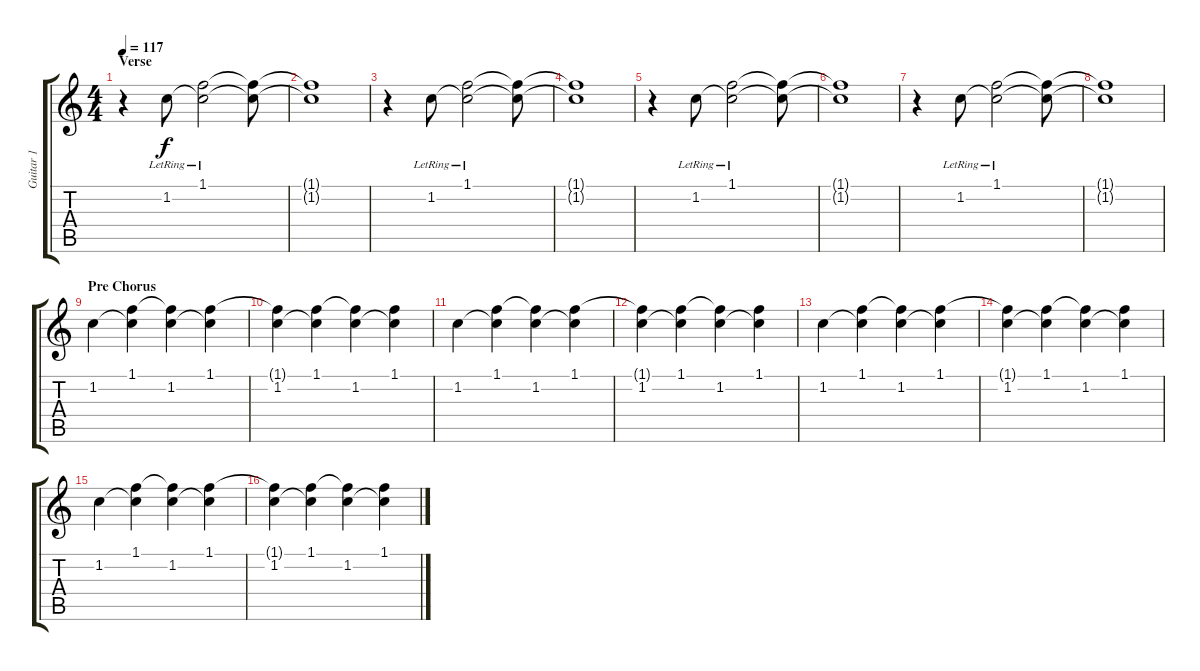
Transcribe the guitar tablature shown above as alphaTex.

\track ("Guitar 1" "Guitar 1") {instrument distortionguitar}
\staff {score tabs}
\tuning (E4 B3 G3 D3 A2 E2) {hide}
\ts (4 4)
\section ("" "Verse")
\tempo 117
\clef g2
\ks c
r.4{dy f} 1.2{lr}.8 (1.1{lr} 1.2{t}).2 (1.1{t} 1.2{t}).8 |
(1.1{t} 1.2{t}).1 |
r.4 1.2{lr}.8 (1.1{lr} 1.2{t}).2 (1.1{t} 1.2{t}).8 |
(1.1{t} 1.2{t}).1 |
r.4 1.2{lr}.8 (1.1{lr} 1.2{t}).2 (1.1{t} 1.2{t}).8 |
(1.1{t} 1.2{t}).1 |
r.4 1.2{lr}.8 (1.1{lr} 1.2{t}).2 (1.1{t} 1.2{t}).8 |
(1.1{t} 1.2{t}).1 |
\section ("" "Pre Chorus")
1.2.4 (1.1 1.2{t}).4 (1.1{t} 1.2).4 (1.1 1.2{t}).4 |
(1.1{t} 1.2).4 (1.1 1.2{t}).4 (1.1{t} 1.2).4 (1.1 1.2{t}).4 |
1.2.4 (1.1 1.2{t}).4 (1.1{t} 1.2).4 (1.1 1.2{t}).4 |
(1.1{t} 1.2).4 (1.1 1.2{t}).4 (1.1{t} 1.2).4 (1.1 1.2{t}).4 |
1.2.4 (1.1 1.2{t}).4 (1.1{t} 1.2).4 (1.1 1.2{t}).4 |
(1.1{t} 1.2).4 (1.1 1.2{t}).4 (1.1{t} 1.2).4 (1.1 1.2{t}).4 |
1.2.4 (1.1 1.2{t}).4 (1.1{t} 1.2).4 (1.1 1.2{t}).4 |
(1.1{t} 1.2).4 (1.1 1.2{t}).4 (1.1{t} 1.2).4 (1.1 1.2{t}).4
